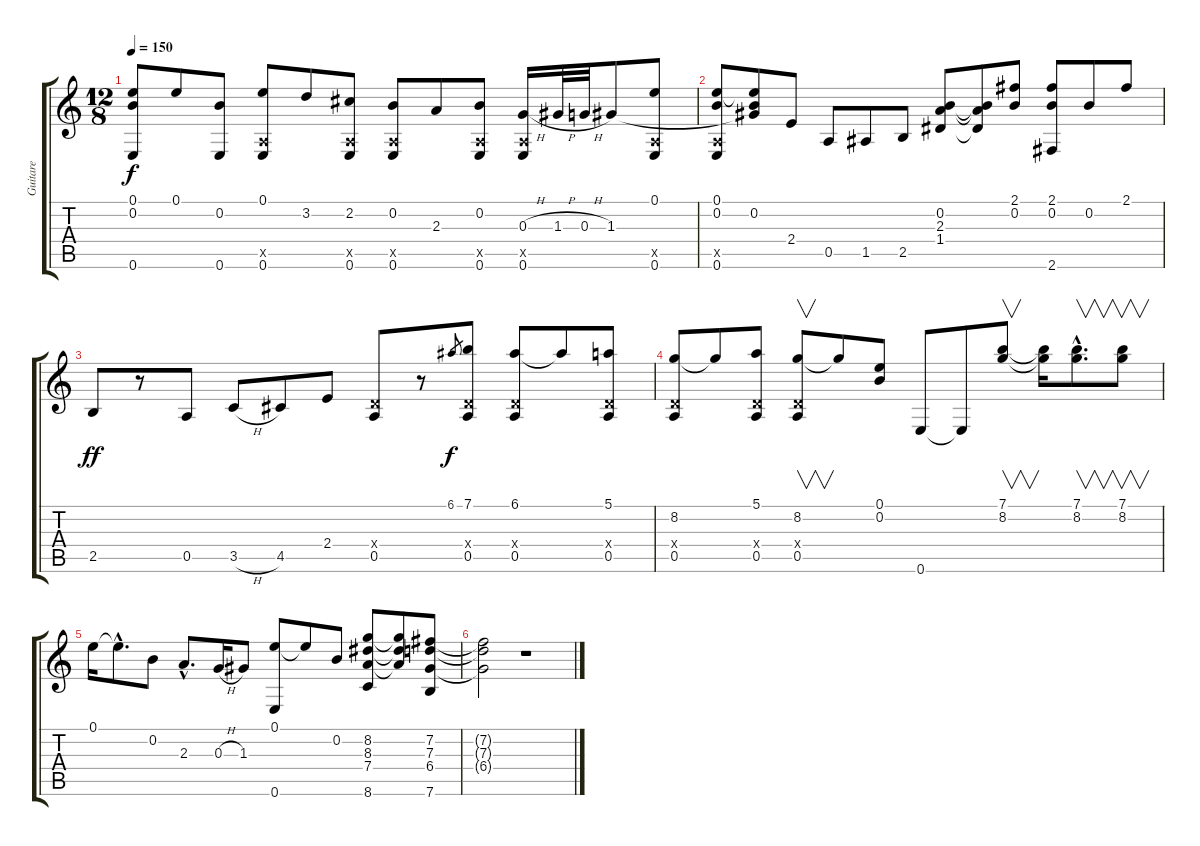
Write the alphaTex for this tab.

\track ("Guitare" "Guitare") {instrument acousticguitarsteel}
\staff {score tabs}
\tuning (E4 B3 G3 D3 A2 E2) {hide}
\ts (12 8)
\tempo 150
\clef g2
\ks c
(0.1 0.2 0.6).8{dy f} 0.1.8 (0.2 0.6).8 (0.1 0.5{x} 0.6).8 3.2.8 (2.2 0.5{x} 0.6).8 (0.2 0.5{x} 0.6).8 2.3.8 (0.2 0.5{x} 0.6).8 (0.3{h} 0.5{x} 0.6).16 1.3{h}.32 0.3{h}.32 1.3.8 (0.1 0.5{x} 0.6).8 |
(0.1 0.2 0.5{x} 0.6).8 (0.1{t} 0.2 1.3{t}).8 2.4.8 0.5.8 1.5.8 2.5.8 (0.2 2.3 1.4).8 (0.2{t} 2.3{t} 1.4{t}).8 (2.1 0.2).8 (2.1 0.2 2.6).8 0.2.8 2.1.8 |
2.5.8{dy ff} r.8 0.5.8 3.5{h}.8 4.5.8 2.4.8 (0.4{x} 0.5).8 r.8 6.1.8{gr dy f} (7.1 0.4{x} 0.5).8 (6.1 0.4{x} 0.5).8 6.1{t}.8 (5.1 0.4{x} 0.5).8 |
(8.2 0.4{x} 0.5).8 8.2{t}.8 (5.1 0.4{x} 0.5).8 (8.2 0.4{x} 0.5).8{v} 8.2{t}.8 (0.1 0.2).8 0.6.8 0.6{t}.8 (7.1 8.2).8{v} (7.1{t} 8.2{t}).16 (7.1{hac} 8.2{hac}).8{v d} (7.1 8.2).8{v} |
0.1.16 0.1{hac t}.8{d} 0.2.8 2.3{hac}.8{d} 0.3{h}.16 1.3.8 (0.1 0.6).8 0.1{t}.8 0.2.8 (8.2 8.3 7.4 8.6).8 (8.2{t} 8.3{t} 7.4{t}).8 (7.2 7.3 6.4 7.6).8 |
(7.2{t} 7.3{t} 6.4{t}).2 r.1
